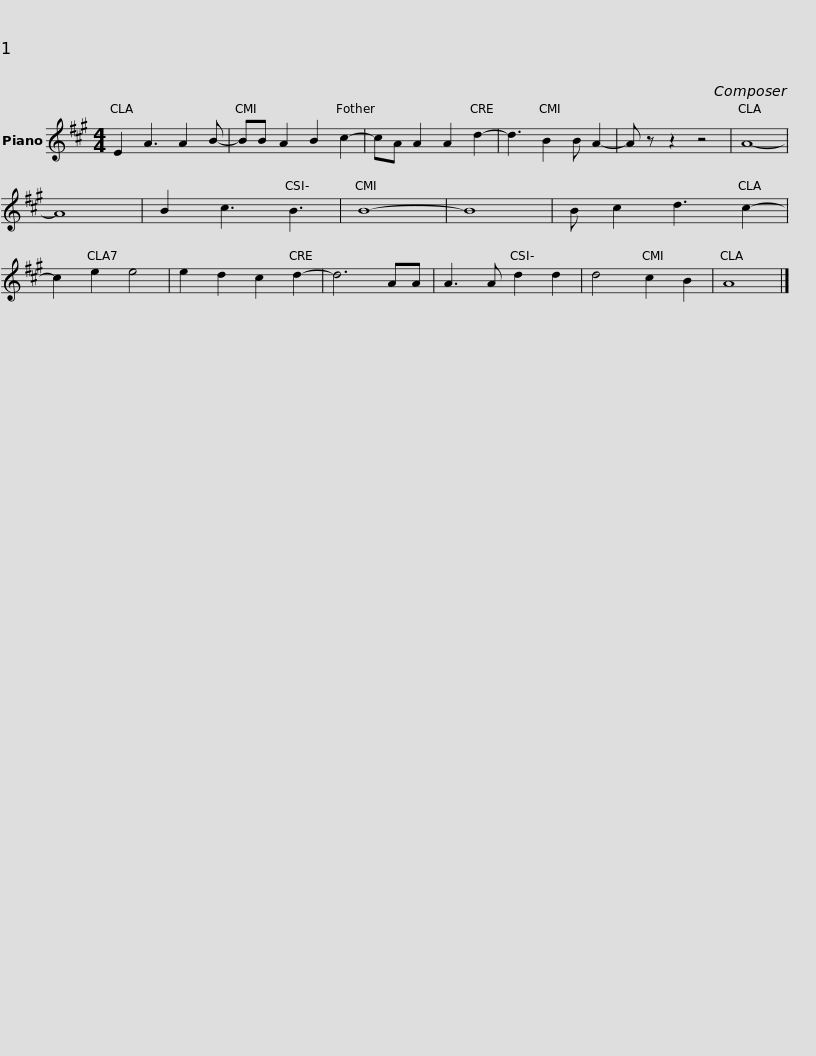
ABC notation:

X:1
L:1/8
M:4/4
I:linebreak $
K:A
V:1 treble
V:1
 E2 A3 A2 B- | BB A2 B2 c2- | cA A2 A2 d2- | d3 B2 B A2- |$ A z z2 z4 |$ %5
 A8- | A8 | B2 c3 B3 |$ B8- | B8 | %10
 B c2 d3 c2- |$ c2 e2 e4 |$ e2 d2 c2 d2- |$ d6 AA | A3 A d2 d2 | %15
 d4 c2 B2 |$ A8 |] %17
